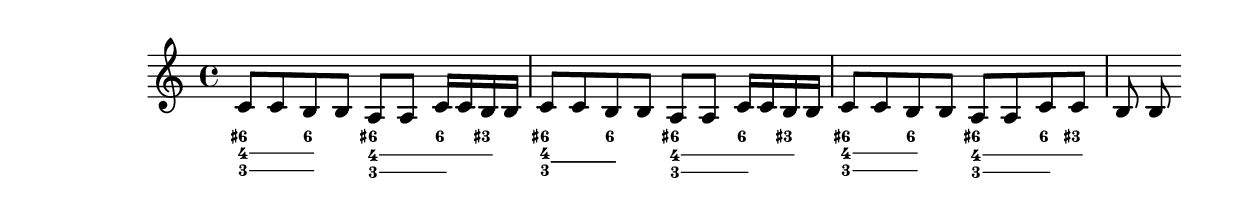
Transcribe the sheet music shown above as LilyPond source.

%% DO NOT EDIT this file manually; it is automatically
%% generated from LSR http://lsr.dsi.unimi.it
%% Make any changes in LSR itself, or in Documentation/snippets/new/ ,
%% and then run scripts/auxiliar/makelsr.py
%%
%% This file is in the public domain.
\version "2.14.0"

\header {
  lsrtags = "chords, tweaks-and-overrides"

%% Translation of GIT committish: 59caa3adce63114ca7972d18f95d4aadc528ec3d
  texidoces = "
Allí donde se utilicen líneas extensoras para el bajo cifrado mediante
el establecimiento de @code{useBassFigureExtenders} al valor
verdadero, las parejas de líneas extensoras congruentes se centran
verticalmente si el valor de @code{figuredBassCenterContinuations}
tiene el valor verdadero.

"
  doctitlees = "Centrado vertical de las líneas de bajo cifrado emparejadas"



  texidoc = "
Where figured bass extender lines are being used by setting
@code{useBassFigureExtenders} to true, pairs of congruent figured bass
extender lines are vertically centered if
@code{figuredBassCenterContinuations} is set to true.

"
  doctitle = "Vertically centering paired figured bass extenders"
} % begin verbatim

<<
  \relative c' {
    c8 c b b a a c16 c b b
    c8 c b b a a c16 c b b
    c8 c b b a a c c b b
  }
  \figures {
    \set useBassFigureExtenders = ##t
    <6+ 4 3>4 <6 4 3>8 r
    <6+ 4 3>4 <6 4 3>8 <4 3+>16 r
    \set figuredBassCenterContinuations = ##t
    <6+ 4 3>4 <6 4 3>8 r
    <6+ 4 3>4 <6 4 3>8 <4 3+>16 r
    \set figuredBassCenterContinuations = ##f
    <6+ 4 3>4 <6 4 3>8 r
    <6+ 4 3>4 <6 4 3>8 <4 3+>8
  }
>>

